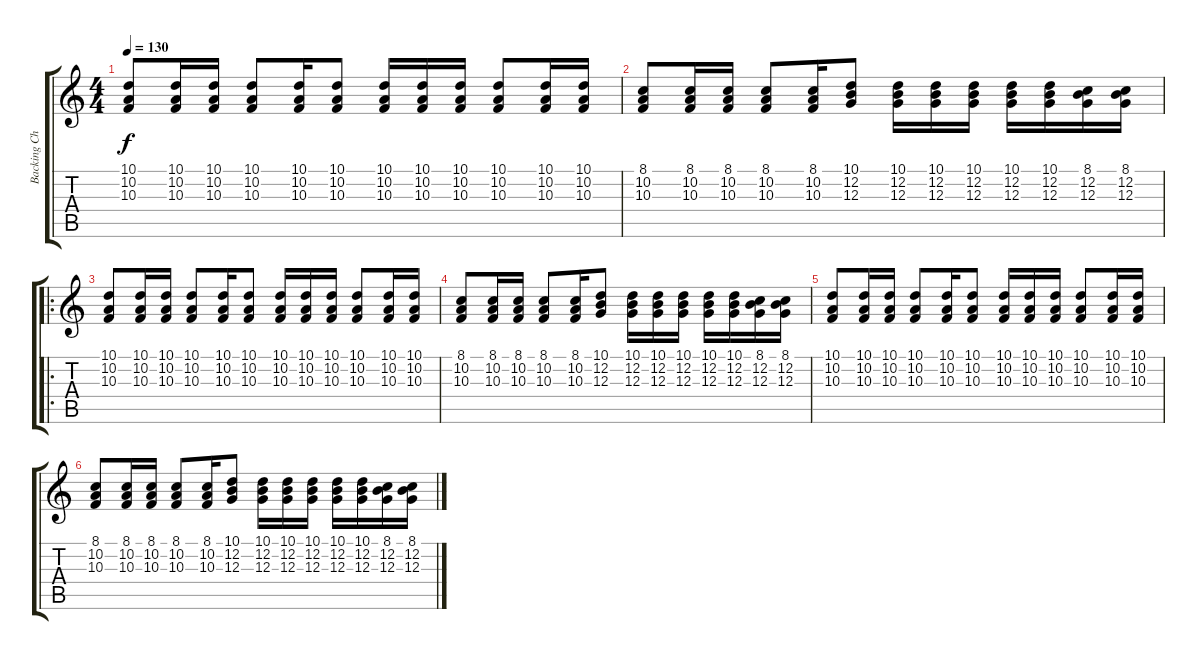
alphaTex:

\track ("Backing Chords" "Backing Ch") {instrument lead2sawtooth}
\staff {score tabs}
\tuning (E4 B3 G3 D3 A2 E2) {hide}
\ts (4 4)
\tempo 130
\clef g2
\ks c
(10.1 10.2 10.3).8{dy f} (10.1 10.2 10.3).16 (10.1 10.2 10.3).16 (10.1 10.2 10.3).8 (10.1 10.2 10.3).16 (10.1 10.2 10.3).8 (10.1 10.2 10.3).16 (10.1 10.2 10.3).16 (10.1 10.2 10.3).16 (10.1 10.2 10.3).8 (10.1 10.2 10.3).16 (10.1 10.2 10.3).16 |
(8.1 10.2 10.3).8 (8.1 10.2 10.3).16 (8.1 10.2 10.3).16 (8.1 10.2 10.3).8 (8.1 10.2 10.3).16 (10.1 12.2 12.3).8 (10.1 12.2 12.3).16 (10.1 12.2 12.3).16 (10.1 12.2 12.3).16 (10.1 12.2 12.3).16 (10.1 12.2 12.3).16 (8.1 12.2 12.3).16 (8.1 12.2 12.3).16 |
\ro
(10.1 10.2 10.3).8 (10.1 10.2 10.3).16 (10.1 10.2 10.3).16 (10.1 10.2 10.3).8 (10.1 10.2 10.3).16 (10.1 10.2 10.3).8 (10.1 10.2 10.3).16 (10.1 10.2 10.3).16 (10.1 10.2 10.3).16 (10.1 10.2 10.3).8 (10.1 10.2 10.3).16 (10.1 10.2 10.3).16 |
(8.1 10.2 10.3).8 (8.1 10.2 10.3).16 (8.1 10.2 10.3).16 (8.1 10.2 10.3).8 (8.1 10.2 10.3).16 (10.1 12.2 12.3).8 (10.1 12.2 12.3).16 (10.1 12.2 12.3).16 (10.1 12.2 12.3).16 (10.1 12.2 12.3).16 (10.1 12.2 12.3).16 (8.1 12.2 12.3).16 (8.1 12.2 12.3).16 |
(10.1 10.2 10.3).8 (10.1 10.2 10.3).16 (10.1 10.2 10.3).16 (10.1 10.2 10.3).8 (10.1 10.2 10.3).16 (10.1 10.2 10.3).8 (10.1 10.2 10.3).16 (10.1 10.2 10.3).16 (10.1 10.2 10.3).16 (10.1 10.2 10.3).8 (10.1 10.2 10.3).16 (10.1 10.2 10.3).16 |
(8.1 10.2 10.3).8 (8.1 10.2 10.3).16 (8.1 10.2 10.3).16 (8.1 10.2 10.3).8 (8.1 10.2 10.3).16 (10.1 12.2 12.3).8 (10.1 12.2 12.3).16 (10.1 12.2 12.3).16 (10.1 12.2 12.3).16 (10.1 12.2 12.3).16 (10.1 12.2 12.3).16 (8.1 12.2 12.3).16 (8.1 12.2 12.3).16
